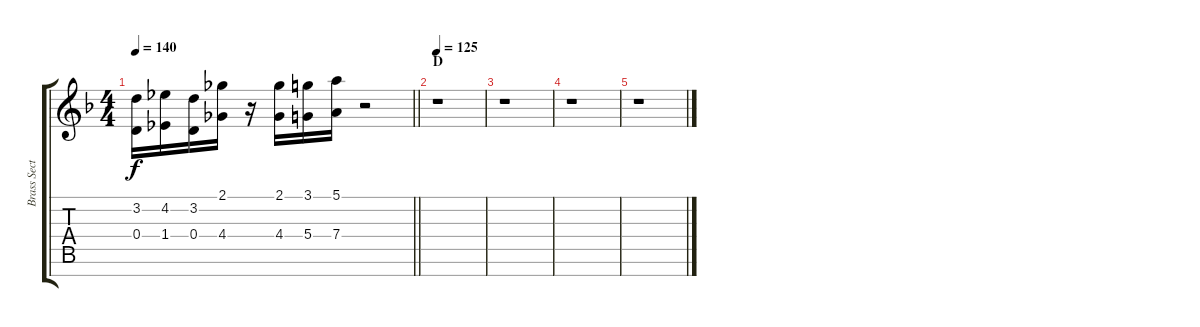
\track ("Brass Section" "Brass Sect") {instrument brasssection}
\staff {score tabs}
\tuning (E5 B4 G4 D4 A3 E3 B2) {hide}
\ts (4 4)
\tempo 140
\clef g2
\barLineRight lightlight
\ks f
(3.2 0.4).16{dy f} (4.2 1.4).16 (3.2 0.4).16 (2.1 4.4).16 r.16 (2.1 4.4).16 (3.1 5.4).16 (5.1 7.4).16 r.2 |
\section ("" "D")
\tempo 125
r.1 |
r.1 |
r.1 |
r.1
